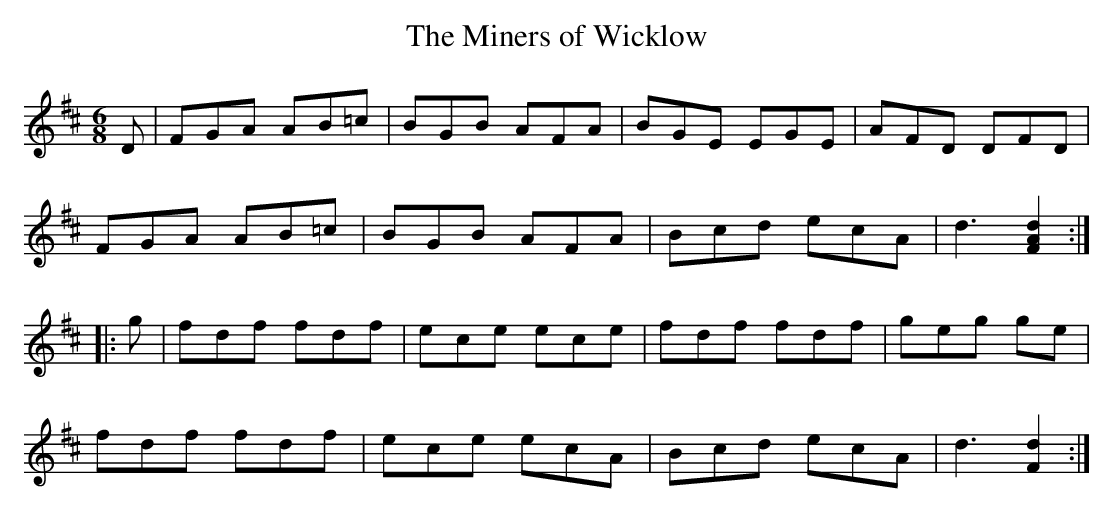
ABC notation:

X:1
T:Miners of Wicklow, The
M:6/8
L:1/8
K:D
D|FGA AB=c|BGB AFA|BGE EGE|AFD DFD|
FGA AB=c|BGB AFA|Bcd ecA|d3 [F2A2d2]:|
|:g|fdf fdf|ece ece|fdf fdf|geg ge|
fdf fdf|ece ecA|Bcd ecA|d3 [F2d2]:|]
